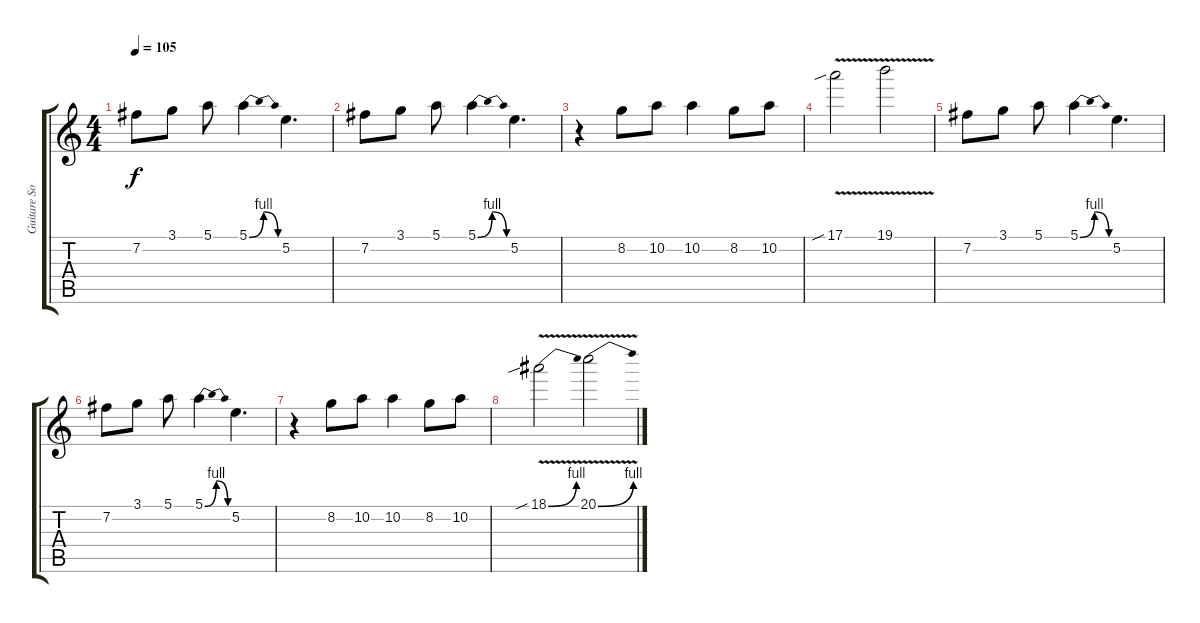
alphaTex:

\track ("Guitare Solo" "Guitare So") {instrument distortionguitar}
\staff {score tabs}
\tuning (E4 B3 G3 D3 A2 E2) {hide}
\ts (4 4)
\tempo 105
\clef g2
\ks c
7.2.8{dy f} 3.1.8 5.1.8 5.1{be (bendrelease 0 0 30 4 30 4 60 0)}.4 5.2.4{d} |
7.2.8 3.1.8 5.1.8 5.1{be (bendrelease 0 0 30 4 30 4 60 0)}.4 5.2.4{d} |
r.4 8.2.8 10.2.8 10.2.4 8.2.8 10.2.8 |
17.1{v sib}.2 19.1{v}.2 |
7.2.8 3.1.8 5.1.8 5.1{be (bendrelease 0 0 30 4 30 4 60 0)}.4 5.2.4{d} |
7.2.8 3.1.8 5.1.8 5.1{be (bendrelease 0 0 30 4 30 4 60 0)}.4 5.2.4{d} |
r.4 8.2.8 10.2.8 10.2.4 8.2.8 10.2.8 |
18.1{be (bend 0 0 60 4) v sib}.2 20.1{be (bend 0 0 60 4) v}.2
